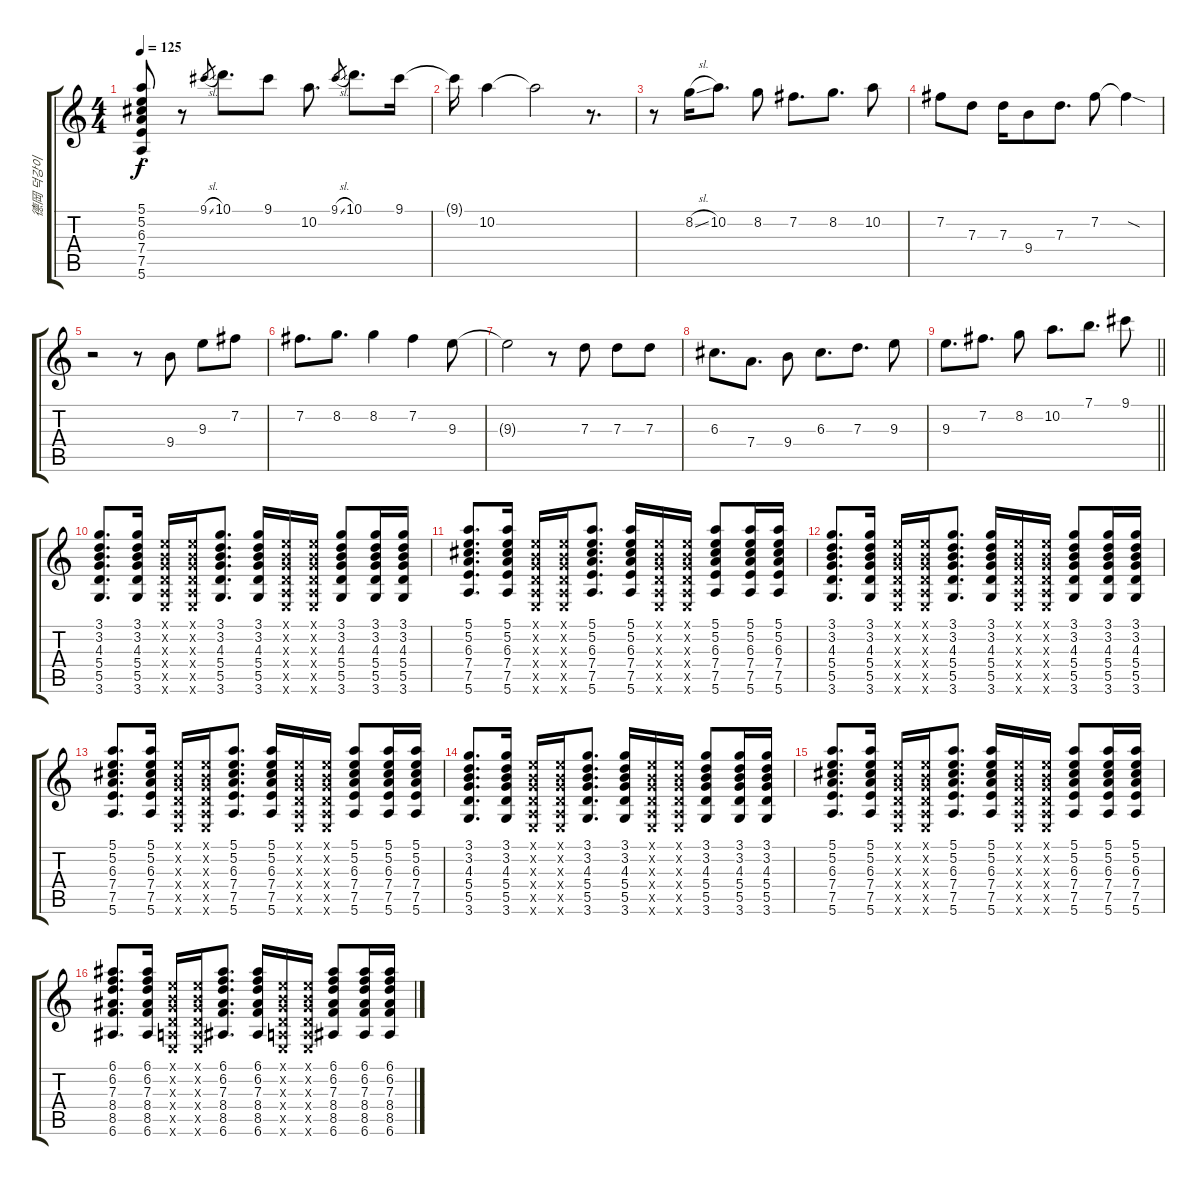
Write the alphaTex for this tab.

\track ("德岡 덕강이" "德岡 덕강이") {instrument acousticguitarsteel}
\staff {score tabs}
\tuning (E4 B3 G3 D3 A2 E2) {hide}
\ts (4 4)
\tempo 125
\clef g2
\ks c
(5.1 5.2 6.3{st} 7.4 7.5 5.6).8{dy f} r.8 9.1{sl}.8{gr} 10.1.8{d} 9.1.8 10.2.8{d} 9.1{sl}.8{gr} 10.1.8{d} 9.1.16 |
9.1{t}.16 10.2.4 10.2{t}.2 r.8{d} |
r.8 8.2{sl}.16 10.2.8{d} 8.2.8 7.2.8{d} 8.2.8{d} 10.2.8 |
7.2.8 7.3.8 7.3.16 9.4.8 7.3.8{d} 7.2.8 7.2{sod t}.4 |
r.2 r.8 9.4.8 9.3.8 7.2.8 |
7.2.8{d} 8.2.8{d} 8.2.4 7.2.4 9.3.8 |
9.3{t}.2 r.8 7.3.8 7.3.8 7.3.8 |
6.3.8{d} 7.4.8{d} 9.4.8 6.3.8{d} 7.3.8{d} 9.3.8 |
\barLineRight lightlight
9.3.8{d} 7.2.8{d} 8.2.8 10.2.8{d} 7.1.8{d} 9.1.8 |
(3.1 3.2 4.3 5.4 5.5 3.6).8{d} (3.1 3.2 4.3 5.4 5.5 3.6).16 (0.1{x} 0.2{x} 0.3{x} 0.4{x} 0.5{x} 0.6{x}).16 (0.1{x} 0.2{x} 0.3{x} 0.4{x} 0.5{x} 0.6{x}).16 (3.1 3.2 4.3 5.4 5.5 3.6).8{d} (3.1 3.2 4.3 5.4 5.5 3.6).16 (0.1{x} 0.2{x} 0.3{x} 0.4{x} 0.5{x} 0.6{x}).16 (0.1{x} 0.2{x} 0.3{x} 0.4{x} 0.5{x} 0.6{x}).16 (3.1 3.2 4.3 5.4 5.5 3.6).8 (3.1 3.2 4.3 5.4 5.5 3.6).16 (3.1 3.2 4.3 5.4 5.5 3.6).16 |
(5.1 5.2 6.3 7.4 7.5 5.6).8{d} (5.1 5.2 6.3 7.4 7.5 5.6).16 (0.1{x} 0.2{x} 0.3{x} 0.4{x} 0.5{x} 0.6{x}).16 (0.1{x} 0.2{x} 0.3{x} 0.4{x} 0.5{x} 0.6{x}).16 (5.1 5.2 6.3 7.4 7.5 5.6).8{d} (5.1 5.2 6.3 7.4 7.5 5.6).16 (0.1{x} 0.2{x} 0.3{x} 0.4{x} 0.5{x} 0.6{x}).16 (0.1{x} 0.2{x} 0.3{x} 0.4{x} 0.5{x} 0.6{x}).16 (5.1 5.2 6.3 7.4 7.5 5.6).8 (5.1 5.2 6.3 7.4 7.5 5.6).16 (5.1 5.2 6.3 7.4 7.5 5.6).16 |
(3.1 3.2 4.3 5.4 5.5 3.6).8{d} (3.1 3.2 4.3 5.4 5.5 3.6).16 (0.1{x} 0.2{x} 0.3{x} 0.4{x} 0.5{x} 0.6{x}).16 (0.1{x} 0.2{x} 0.3{x} 0.4{x} 0.5{x} 0.6{x}).16 (3.1 3.2 4.3 5.4 5.5 3.6).8{d} (3.1 3.2 4.3 5.4 5.5 3.6).16 (0.1{x} 0.2{x} 0.3{x} 0.4{x} 0.5{x} 0.6{x}).16 (0.1{x} 0.2{x} 0.3{x} 0.4{x} 0.5{x} 0.6{x}).16 (3.1 3.2 4.3 5.4 5.5 3.6).8 (3.1 3.2 4.3 5.4 5.5 3.6).16 (3.1 3.2 4.3 5.4 5.5 3.6).16 |
(5.1 5.2 6.3 7.4 7.5 5.6).8{d} (5.1 5.2 6.3 7.4 7.5 5.6).16 (0.1{x} 0.2{x} 0.3{x} 0.4{x} 0.5{x} 0.6{x}).16 (0.1{x} 0.2{x} 0.3{x} 0.4{x} 0.5{x} 0.6{x}).16 (5.1 5.2 6.3 7.4 7.5 5.6).8{d} (5.1 5.2 6.3 7.4 7.5 5.6).16 (0.1{x} 0.2{x} 0.3{x} 0.4{x} 0.5{x} 0.6{x}).16 (0.1{x} 0.2{x} 0.3{x} 0.4{x} 0.5{x} 0.6{x}).16 (5.1 5.2 6.3 7.4 7.5 5.6).8 (5.1 5.2 6.3 7.4 7.5 5.6).16 (5.1 5.2 6.3 7.4 7.5 5.6).16 |
(3.1 3.2 4.3 5.4 5.5 3.6).8{d} (3.1 3.2 4.3 5.4 5.5 3.6).16 (0.1{x} 0.2{x} 0.3{x} 0.4{x} 0.5{x} 0.6{x}).16 (0.1{x} 0.2{x} 0.3{x} 0.4{x} 0.5{x} 0.6{x}).16 (3.1 3.2 4.3 5.4 5.5 3.6).8{d} (3.1 3.2 4.3 5.4 5.5 3.6).16 (0.1{x} 0.2{x} 0.3{x} 0.4{x} 0.5{x} 0.6{x}).16 (0.1{x} 0.2{x} 0.3{x} 0.4{x} 0.5{x} 0.6{x}).16 (3.1 3.2 4.3 5.4 5.5 3.6).8 (3.1 3.2 4.3 5.4 5.5 3.6).16 (3.1 3.2 4.3 5.4 5.5 3.6).16 |
(5.1 5.2 6.3 7.4 7.5 5.6).8{d} (5.1 5.2 6.3 7.4 7.5 5.6).16 (0.1{x} 0.2{x} 0.3{x} 0.4{x} 0.5{x} 0.6{x}).16 (0.1{x} 0.2{x} 0.3{x} 0.4{x} 0.5{x} 0.6{x}).16 (5.1 5.2 6.3 7.4 7.5 5.6).8{d} (5.1 5.2 6.3 7.4 7.5 5.6).16 (0.1{x} 0.2{x} 0.3{x} 0.4{x} 0.5{x} 0.6{x}).16 (0.1{x} 0.2{x} 0.3{x} 0.4{x} 0.5{x} 0.6{x}).16 (5.1 5.2 6.3 7.4 7.5 5.6).8 (5.1 5.2 6.3 7.4 7.5 5.6).16 (5.1 5.2 6.3 7.4 7.5 5.6).16 |
(6.1 6.2 7.3 8.4 8.5 6.6).8{d} (6.1 6.2 7.3 8.4 8.5 6.6).16 (0.1{x} 0.2{x} 0.3{x} 0.4{x} 0.5{x} 0.6{x}).16 (0.1{x} 0.2{x} 0.3{x} 0.4{x} 0.5{x} 0.6{x}).16 (6.1 6.2 7.3 8.4 8.5 6.6).8{d} (6.1 6.2 7.3 8.4 8.5 6.6).16 (0.1{x} 0.2{x} 0.3{x} 0.4{x} 0.5{x} 0.6{x}).16 (0.1{x} 0.2{x} 0.3{x} 0.4{x} 0.5{x} 0.6{x}).16 (6.1 6.2 7.3 8.4 8.5 6.6).8 (6.1 6.2 7.3 8.4 8.5 6.6).16 (6.1 6.2 7.3 8.4 8.5 6.6).16
